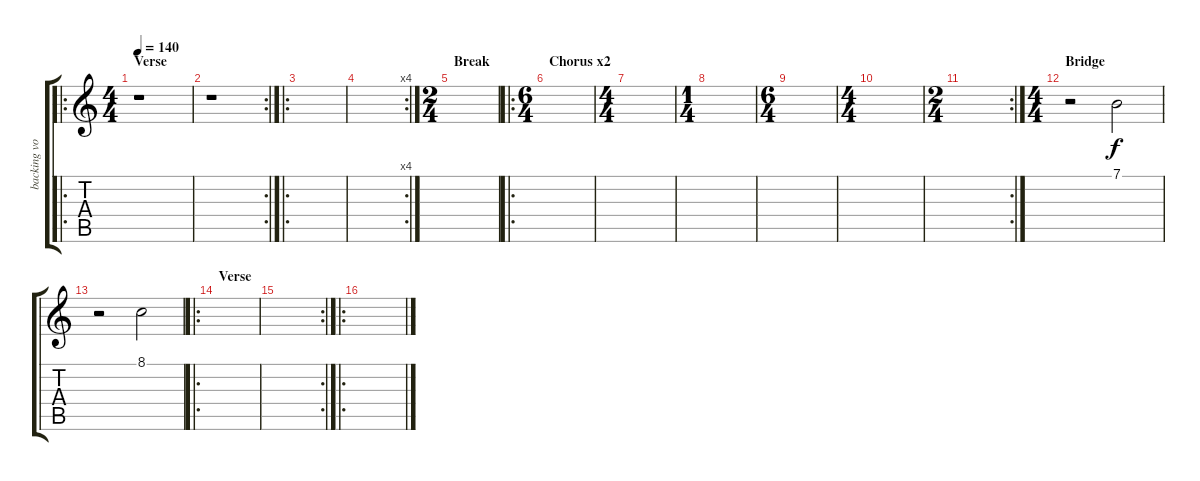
\track ("backing vocals" "backing vo") {instrument choiraahs}
\staff {score tabs}
\tuning (E4 B3 G3 D3 A2 E2) {hide}
\ro
\ts (4 4)
\section ("" "Verse")
\tempo 140
\clef g2
\ks c
r.1{dy f} |
\rc 2
r.1 |
\ro
|
\rc 4
|
\ts (2 4)
\section ("" "Break")
|
\ro
\ts (6 4)
\section ("" "Chorus x2")
|
\ts (4 4)
|
\ts (1 4)
|
\ts (6 4)
|
\ts (4 4)
|
\rc 2
\ts (2 4)
|
\ts (4 4)
\section ("" "Bridge")
r.2 7.1.2 |
r.2 8.1.2 |
\ro
\section ("" "Verse")
|
\rc 2
|
\ro
